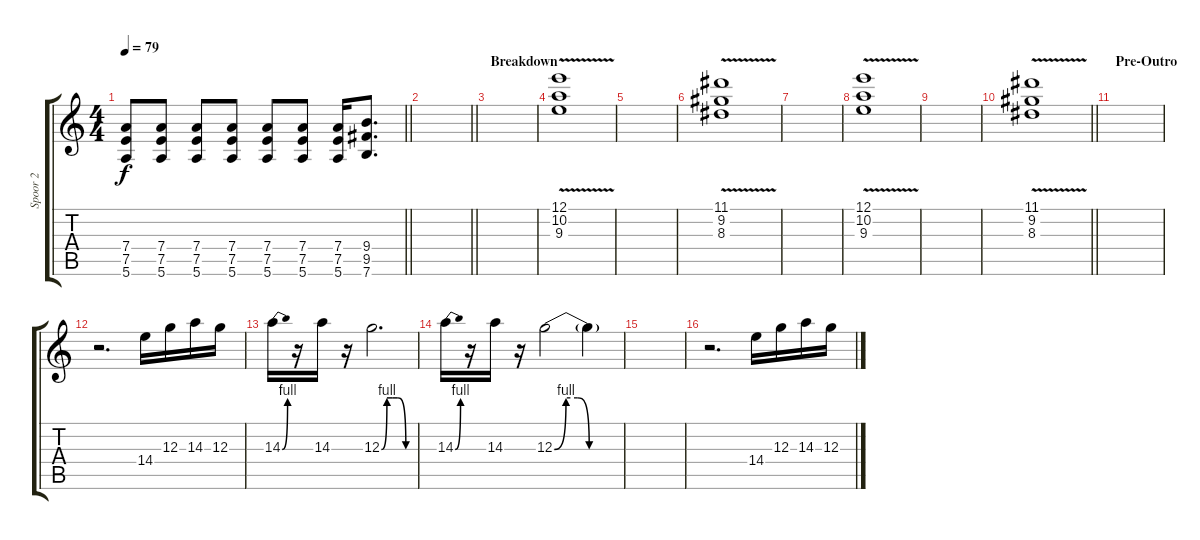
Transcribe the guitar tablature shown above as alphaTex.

\track ("Spoor 2" "Spoor 2") {instrument distortionguitar}
\staff {score tabs}
\tuning (E4 B3 G3 D3 A2 E2) {hide}
\ts (4 4)
\tempo 79
\clef g2
\barLineRight lightlight
\ks c
(7.4 7.5 5.6).8{dy f} (7.4 7.5 5.6).8 (7.4 7.5 5.6).8 (7.4 7.5 5.6).8 (7.4 7.5 5.6).8 (7.4 7.5 5.6).8 (7.4 7.5 5.6).16 (9.4 9.5 7.6).8{d} |
\barLineRight lightlight
|
\section ("" "Breakdown")
|
(12.1{v} 10.2 9.3).1 |
|
(11.1 9.2 8.3{v}).1 |
|
(12.1{v} 10.2 9.3).1 |
|
\barLineRight lightlight
(11.1 9.2 8.3{v}).1 |
\section ("" "Pre-Outro")
|
r.2{d} 14.4.16 12.3.16 14.3.16 12.3.16 |
14.3{be (bend 0 0 60 4)}.16 r.16 14.3.16 r.16 12.3{be (custom 0 0 10 4 20 4 30 4 45 0 60 0)}.2{d} |
14.3{be (bend 0 0 60 4)}.16 r.16 14.3.16 r.16 12.3{be (custom 0 0 10 4 20 4 30 0 60 0)}.2 12.3{t}.4 |
|
r.2{d} 14.4.16 12.3.16 14.3.16 12.3.16
